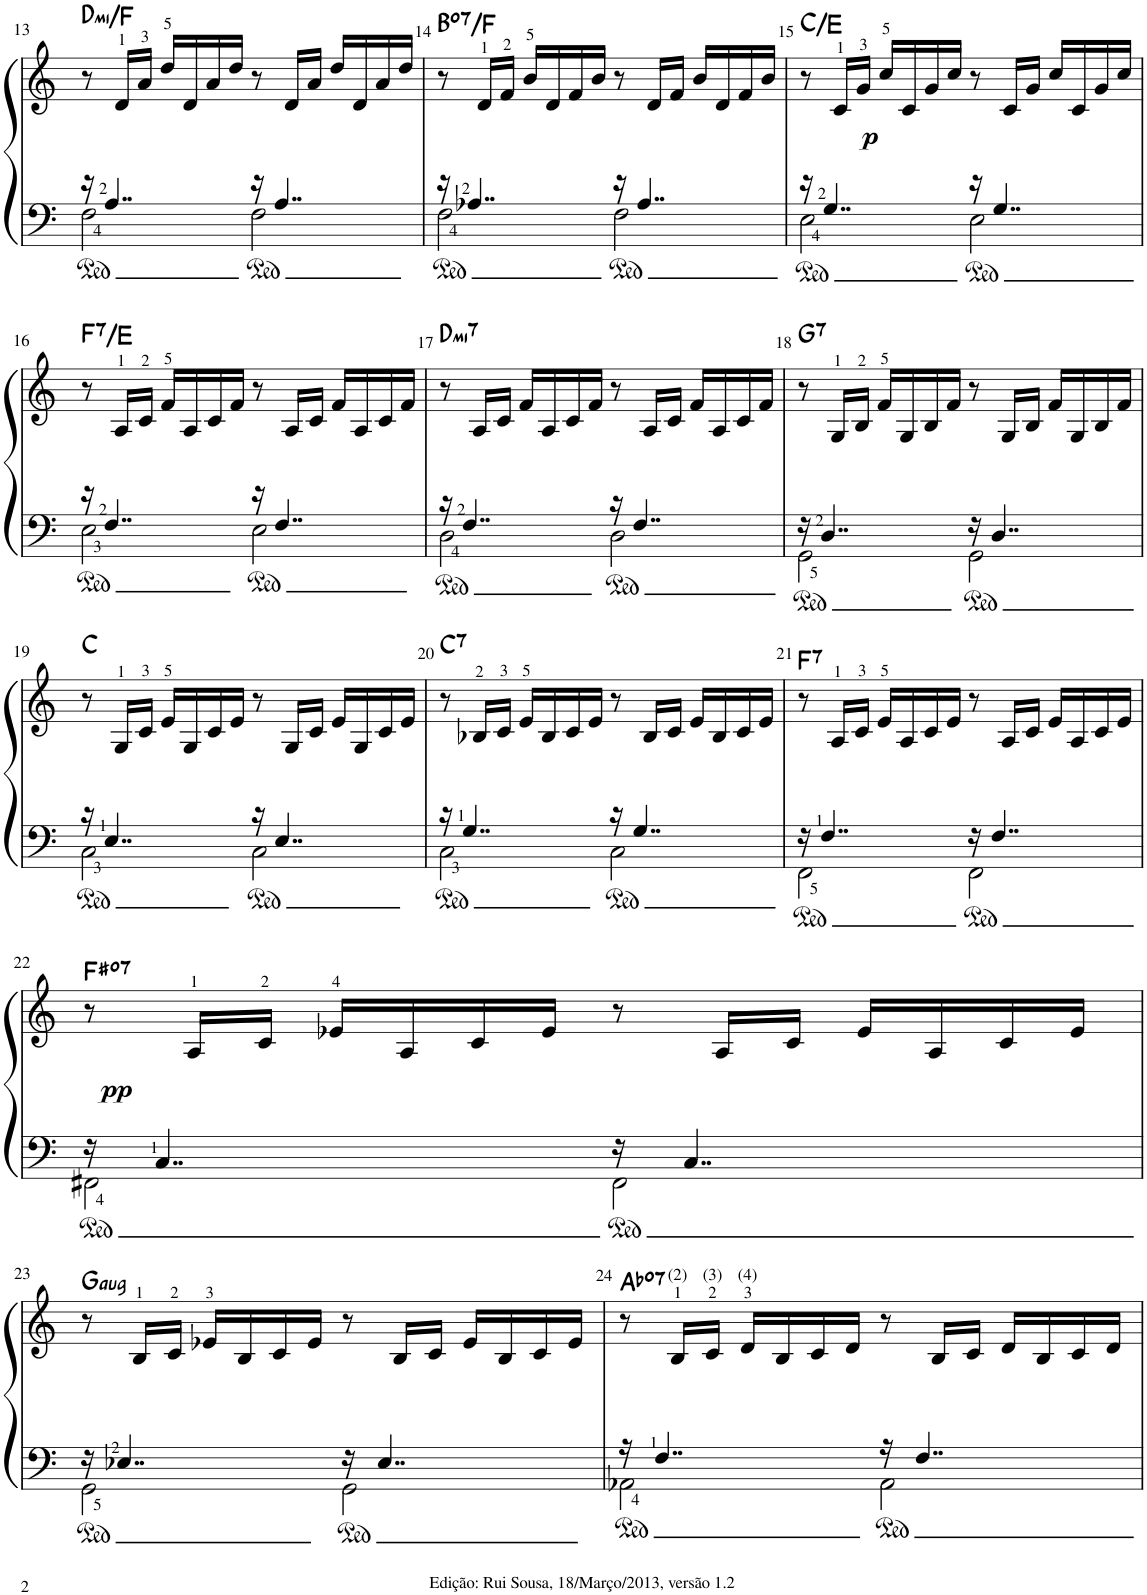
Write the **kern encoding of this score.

**kern	**kern	**dynam	**harte
*part1	*part1	*part1	*part1
*staff2	*staff1	*staff1/2	*
*I"Piano	*	*	*
*I'Pno	*	*	*
!!LO:PB:g=z
*clefF4	*clefG2	*	*
*k[]	*k[]	*	*
*M4/4	*M4/4	*	*
=13	=13	=13	=13
*^	*	*	*
!	!	!	!	!LO:H:kt=mi
16r	2F\	8r	.	D:min/b3
4..A/	.	.	.	.
.	.	16d/LL	.	.
.	.	16a/JJ	.	.
.	.	16dd/LL	.	.
.	.	16d/	.	.
.	.	16a/	.	.
.	.	16dd/JJ	.	.
16r	2F\	8r	.	.
4..A/	.	.	.	.
.	.	16d/LL	.	.
.	.	16a/JJ	.	.
.	.	16dd/LL	.	.
.	.	16d/	.	.
.	.	16a/	.	.
.	.	16dd/JJ	.	.
=14	=14	=14	=14	=14
!	!	!	!	!LO:H:kt=7
16r	2F\	8r	.	B:dim7/b5
4..A-X/	.	.	.	.
.	.	16d/LL	.	.
.	.	16f/JJ	.	.
.	.	16b/LL	.	.
.	.	16d/	.	.
.	.	16f/	.	.
.	.	16b/JJ	.	.
16r	2F\	8r	.	.
4..A-/	.	.	.	.
.	.	16d/LL	.	.
.	.	16f/JJ	.	.
.	.	16b/LL	.	.
.	.	16d/	.	.
.	.	16f/	.	.
.	.	16b/JJ	.	.
=15	=15	=15	=15	=15
!	!	!	!LO:DY:b	!
16r	2E\	8r	p	C:maj/3
4..G/	.	.	.	.
.	.	16c/LL	.	.
.	.	16g/JJ	.	.
.	.	16cc/LL	.	.
.	.	16c/	.	.
.	.	16g/	.	.
.	.	16cc/JJ	.	.
16r	2E\	8r	.	.
4..G/	.	.	.	.
.	.	16c/LL	.	.
.	.	16g/JJ	.	.
.	.	16cc/LL	.	.
.	.	16c/	.	.
.	.	16g/	.	.
.	.	16cc/JJ	.	.
!!LO:LB:g=z
=16	=16	=16	=16	=16
!	!	!	!	!LO:H:kt=7
16r	2E\	8r	.	F:7/7
4..F/	.	.	.	.
.	.	16A/LL	.	.
.	.	16c/JJ	.	.
.	.	16f/LL	.	.
.	.	16A/	.	.
.	.	16c/	.	.
.	.	16f/JJ	.	.
16r	2E\	8r	.	.
4..F/	.	.	.	.
.	.	16A/LL	.	.
.	.	16c/JJ	.	.
.	.	16f/LL	.	.
.	.	16A/	.	.
.	.	16c/	.	.
.	.	16f/JJ	.	.
=17	=17	=17	=17	=17
!	!	!	!	!LO:H:kt=mi7
16r	2D\	8r	.	D:min7
4..F/	.	.	.	.
.	.	16A/LL	.	.
.	.	16c/JJ	.	.
.	.	16f/LL	.	.
.	.	16A/	.	.
.	.	16c/	.	.
.	.	16f/JJ	.	.
16r	2D\	8r	.	.
4..F/	.	.	.	.
.	.	16A/LL	.	.
.	.	16c/JJ	.	.
.	.	16f/LL	.	.
.	.	16A/	.	.
.	.	16c/	.	.
.	.	16f/JJ	.	.
=18	=18	=18	=18	=18
!	!	!	!	!LO:H:kt=7
16r	2GG\	8r	.	G:7
4..D/	.	.	.	.
.	.	16G/LL	.	.
.	.	16B/JJ	.	.
.	.	16f/LL	.	.
.	.	16G/	.	.
.	.	16B/	.	.
.	.	16f/JJ	.	.
16r	2GG\	8r	.	.
4..D/	.	.	.	.
.	.	16G/LL	.	.
.	.	16B/JJ	.	.
.	.	16f/LL	.	.
.	.	16G/	.	.
.	.	16B/	.	.
.	.	16f/JJ	.	.
!!LO:LB:g=z
=19	=19	=19	=19	=19
16r	2C\	8r	.	C:maj
4..E/	.	.	.	.
.	.	16G/LL	.	.
.	.	16c/JJ	.	.
.	.	16e/LL	.	.
.	.	16G/	.	.
.	.	16c/	.	.
.	.	16e/JJ	.	.
16r	2C\	8r	.	.
4..E/	.	.	.	.
.	.	16G/LL	.	.
.	.	16c/JJ	.	.
.	.	16e/LL	.	.
.	.	16G/	.	.
.	.	16c/	.	.
.	.	16e/JJ	.	.
=20	=20	=20	=20	=20
!	!	!	!	!LO:H:kt=7
16r	2C\	8r	.	C:7
4..G/	.	.	.	.
.	.	16B-X/LL	.	.
.	.	16c/JJ	.	.
.	.	16e/LL	.	.
.	.	16B-/	.	.
.	.	16c/	.	.
.	.	16e/JJ	.	.
16r	2C\	8r	.	.
4..G/	.	.	.	.
.	.	16B-/LL	.	.
.	.	16c/JJ	.	.
.	.	16e/LL	.	.
.	.	16B-/	.	.
.	.	16c/	.	.
.	.	16e/JJ	.	.
=21	=21	=21	=21	=21
!	!	!	!	!LO:H:kt=7
16r	2FF\	8r	.	F:7
4..F/	.	.	.	.
.	.	16A/LL	.	.
.	.	16c/JJ	.	.
.	.	16e/LL	.	.
.	.	16A/	.	.
.	.	16c/	.	.
.	.	16e/JJ	.	.
16r	2FF\	8r	.	.
4..F/	.	.	.	.
.	.	16A/LL	.	.
.	.	16c/JJ	.	.
.	.	16e/LL	.	.
.	.	16A/	.	.
.	.	16c/	.	.
.	.	16e/JJ	.	.
!!LO:LB:g=z
=22	=22	=22	=22	=22
!	!	!	!LO:DY:b	!LO:H:kt=7
16r	2FF#X\	8r	pp	F#:dim7
4..C/	.	.	.	.
.	.	16A/LL	.	.
.	.	16c/JJ	.	.
.	.	16e-X/LL	.	.
.	.	16A/	.	.
.	.	16c/	.	.
.	.	16e-/JJ	.	.
16r	2FF#\	8r	.	.
4..C/	.	.	.	.
.	.	16A/LL	.	.
.	.	16c/JJ	.	.
.	.	16e-/LL	.	.
.	.	16A/	.	.
.	.	16c/	.	.
.	.	16e-/JJ	.	.
!!LO:LB:g=z
=23	=23	=23	=23	=23
!	!	!	!	!LO:H:kt=aug
16r	2GG\	8r	.	G:aug
4..E-X/	.	.	.	.
.	.	16B/LL	.	.
.	.	16c/JJ	.	.
.	.	16e-X/LL	.	.
.	.	16B/	.	.
.	.	16c/	.	.
.	.	16e-/JJ	.	.
16r	2GG\	8r	.	.
4..E-/	.	.	.	.
.	.	16B/LL	.	.
.	.	16c/JJ	.	.
.	.	16e-/LL	.	.
.	.	16B/	.	.
.	.	16c/	.	.
.	.	16e-/JJ	.	.
=24	=24	=24	=24	=24
!	!	!	!	!LO:H:kt=7
16r	2AA-X\	8r	.	Ab:dim7
4..F/	.	.	.	.
.	.	16B/LL	.	.
.	.	16c/JJ	.	.
.	.	16d/LL	.	.
.	.	16B/	.	.
.	.	16c/	.	.
.	.	16d/JJ	.	.
16r	2AA-\	8r	.	.
4..F/	.	.	.	.
.	.	16B/LL	.	.
.	.	16c/JJ	.	.
.	.	16d/LL	.	.
.	.	16B/	.	.
.	.	16c/	.	.
.	.	16d/JJ	.	.
*v	*v	*	*	*
=	=	=	=
*-	*-	*-	*-
